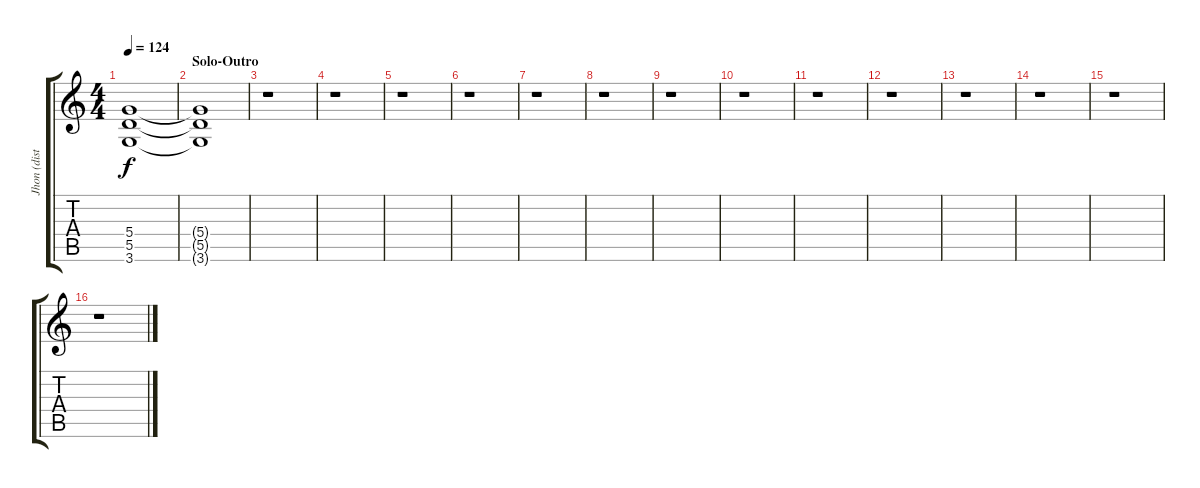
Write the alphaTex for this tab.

\track ("Jhon (dist. guitar)" "Jhon (dist") {instrument distortionguitar}
\staff {score tabs}
\tuning (E4 B3 G3 D3 A2 E2) {hide}
\ts (4 4)
\tempo 124
\clef g2
\ks c
(5.4 5.5 3.6).1{dy f} |
\section ("" "Solo-Outro")
(5.4{t} 5.5{t} 3.6{t}).1 |
r.1 |
r.1 |
r.1 |
r.1 |
r.1 |
r.1 |
r.1 |
r.1 |
r.1 |
r.1 |
r.1 |
r.1 |
r.1 |
r.1
